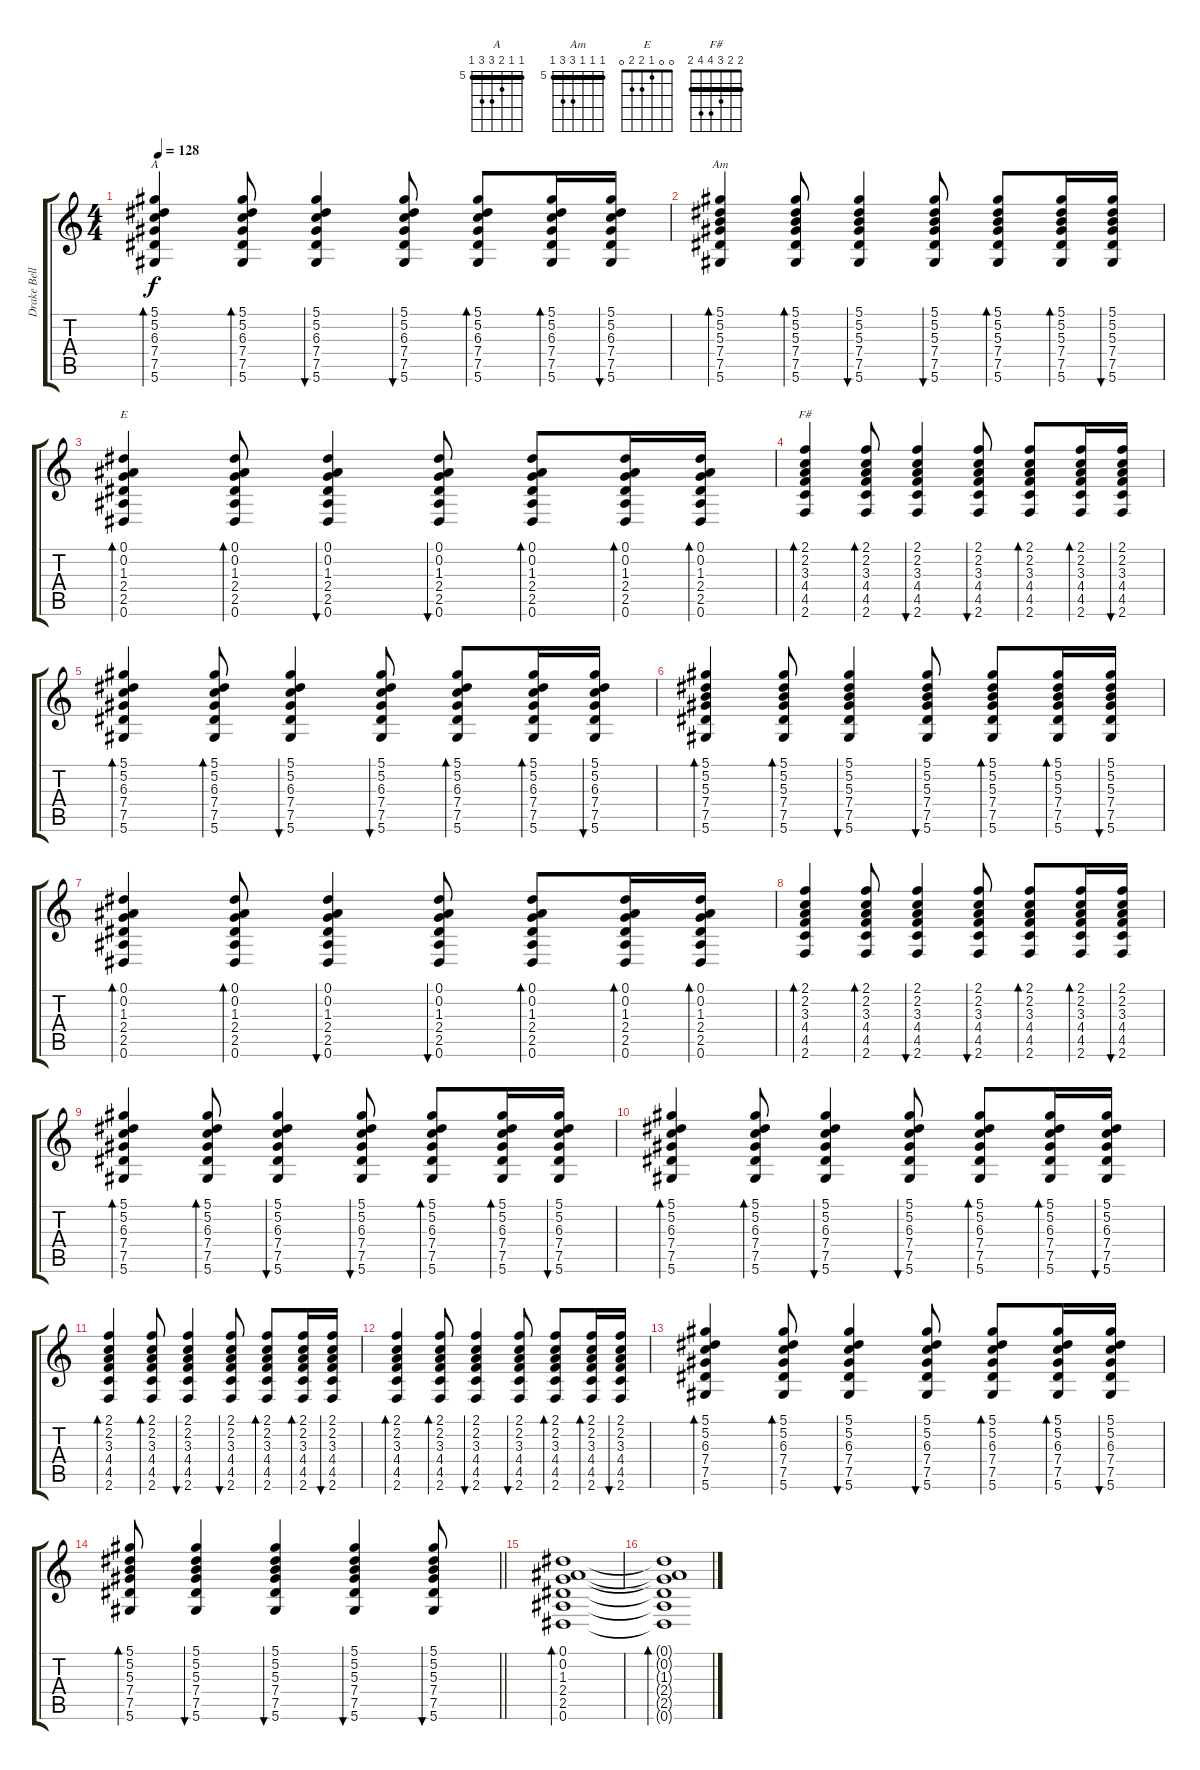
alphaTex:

\track ("Drake Bell" "Drake Bell") {instrument overdrivenguitar}
\staff {score tabs}
\tuning (Eb4 Bb3 Gb3 Db3 Ab2 Eb2) {hide}
\chord ("A" 5 5 6 7 7 5) {firstfret 5 barre 5}
\chord ("Am" 5 5 5 7 7 5) {firstfret 5 barre 5}
\chord ("E" 0 0 1 2 2 0)
\chord ("F#" 2 2 3 4 4 2) {barre 2}
\ts (4 4)
\tempo 128
\clef g2
\ks c
(5.1 5.2 6.3 7.4 7.5 5.6).4{bd 60 ch "A" dy f} (5.1 5.2 6.3 7.4 7.5 5.6).8{bd 60} (5.1 5.2 6.3 7.4 7.5 5.6).4{bu 60} (5.1 5.2 6.3 7.4 7.5 5.6).8{bu 60} (5.1 5.2 6.3 7.4 7.5 5.6).8{bd 60} (5.1 5.2 6.3 7.4 7.5 5.6).16{bd 60} (5.1 5.2 6.3 7.4 7.5 5.6).16{bu 60} |
(5.1 5.2 5.3 7.4 7.5 5.6).4{bd 60 ch "Am"} (5.1 5.2 5.3 7.4 7.5 5.6).8{bd 60} (5.1 5.2 5.3 7.4 7.5 5.6).4{bu 60} (5.1 5.2 5.3 7.4 7.5 5.6).8{bu 60} (5.1 5.2 5.3 7.4 7.5 5.6).8{bd 60} (5.1 5.2 5.3 7.4 7.5 5.6).16{bd 60} (5.1 5.2 5.3 7.4 7.5 5.6).16{bu 60} |
(0.1 0.2 1.3 2.4 2.5 0.6).4{bd 60 ch "E"} (0.1 0.2 1.3 2.4 2.5 0.6).8{bd 60} (0.1 0.2 1.3 2.4 2.5 0.6).4{bu 60} (0.1 0.2 1.3 2.4 2.5 0.6).8{bu 60} (0.1 0.2 1.3 2.4 2.5 0.6).8{bd 60} (0.1 0.2 1.3 2.4 2.5 0.6).16{bd 60} (0.1 0.2 1.3 2.4 2.5 0.6).16{bd 60} |
(2.1 2.2 3.3 4.4 4.5 2.6).4{bd 60 ch "F#"} (2.1 2.2 3.3 4.4 4.5 2.6).8{bd 60} (2.1 2.2 3.3 4.4 4.5 2.6).4{bu 60} (2.1 2.2 3.3 4.4 4.5 2.6).8{bu 60} (2.1 2.2 3.3 4.4 4.5 2.6).8{bd 60} (2.1 2.2 3.3 4.4 4.5 2.6).16{bd 60} (2.1 2.2 3.3 4.4 4.5 2.6).16{bu 60} |
(5.1 5.2 6.3 7.4 7.5 5.6).4{bd 60} (5.1 5.2 6.3 7.4 7.5 5.6).8{bd 60} (5.1 5.2 6.3 7.4 7.5 5.6).4{bu 60} (5.1 5.2 6.3 7.4 7.5 5.6).8{bu 60} (5.1 5.2 6.3 7.4 7.5 5.6).8{bd 60} (5.1 5.2 6.3 7.4 7.5 5.6).16{bd 60} (5.1 5.2 6.3 7.4 7.5 5.6).16{bu 60} |
(5.1 5.2 5.3 7.4 7.5 5.6).4{bd 60} (5.1 5.2 5.3 7.4 7.5 5.6).8{bd 60} (5.1 5.2 5.3 7.4 7.5 5.6).4{bu 60} (5.1 5.2 5.3 7.4 7.5 5.6).8{bu 60} (5.1 5.2 5.3 7.4 7.5 5.6).8{bd 60} (5.1 5.2 5.3 7.4 7.5 5.6).16{bd 60} (5.1 5.2 5.3 7.4 7.5 5.6).16{bu 60} |
(0.1 0.2 1.3 2.4 2.5 0.6).4{bd 60} (0.1 0.2 1.3 2.4 2.5 0.6).8{bd 60} (0.1 0.2 1.3 2.4 2.5 0.6).4{bu 60} (0.1 0.2 1.3 2.4 2.5 0.6).8{bu 60} (0.1 0.2 1.3 2.4 2.5 0.6).8{bd 60} (0.1 0.2 1.3 2.4 2.5 0.6).16{bd 60} (0.1 0.2 1.3 2.4 2.5 0.6).16{bd 60} |
(2.1 2.2 3.3 4.4 4.5 2.6).4{bd 60} (2.1 2.2 3.3 4.4 4.5 2.6).8{bd 60} (2.1 2.2 3.3 4.4 4.5 2.6).4{bu 60} (2.1 2.2 3.3 4.4 4.5 2.6).8{bu 60} (2.1 2.2 3.3 4.4 4.5 2.6).8{bd 60} (2.1 2.2 3.3 4.4 4.5 2.6).16{bd 60} (2.1 2.2 3.3 4.4 4.5 2.6).16{bu 60} |
(5.1 5.2 6.3 7.4 7.5 5.6).4{bd 60} (5.1 5.2 6.3 7.4 7.5 5.6).8{bd 60} (5.1 5.2 6.3 7.4 7.5 5.6).4{bu 60} (5.1 5.2 6.3 7.4 7.5 5.6).8{bu 60} (5.1 5.2 6.3 7.4 7.5 5.6).8{bd 60} (5.1 5.2 6.3 7.4 7.5 5.6).16{bd 60} (5.1 5.2 6.3 7.4 7.5 5.6).16{bu 60} |
(5.1 5.2 6.3 7.4 7.5 5.6).4{bd 60} (5.1 5.2 6.3 7.4 7.5 5.6).8{bd 60} (5.1 5.2 6.3 7.4 7.5 5.6).4{bu 60} (5.1 5.2 6.3 7.4 7.5 5.6).8{bu 60} (5.1 5.2 6.3 7.4 7.5 5.6).8{bd 60} (5.1 5.2 6.3 7.4 7.5 5.6).16{bd 60} (5.1 5.2 6.3 7.4 7.5 5.6).16{bu 60} |
(2.1 2.2 3.3 4.4 4.5 2.6).4{bd 60} (2.1 2.2 3.3 4.4 4.5 2.6).8{bd 60} (2.1 2.2 3.3 4.4 4.5 2.6).4{bu 60} (2.1 2.2 3.3 4.4 4.5 2.6).8{bu 60} (2.1 2.2 3.3 4.4 4.5 2.6).8{bd 60} (2.1 2.2 3.3 4.4 4.5 2.6).16{bd 60} (2.1 2.2 3.3 4.4 4.5 2.6).16{bu 60} |
(2.1 2.2 3.3 4.4 4.5 2.6).4{bd 60} (2.1 2.2 3.3 4.4 4.5 2.6).8{bd 60} (2.1 2.2 3.3 4.4 4.5 2.6).4{bu 60} (2.1 2.2 3.3 4.4 4.5 2.6).8{bu 60} (2.1 2.2 3.3 4.4 4.5 2.6).8{bd 60} (2.1 2.2 3.3 4.4 4.5 2.6).16{bd 60} (2.1 2.2 3.3 4.4 4.5 2.6).16{bu 60} |
(5.1 5.2 6.3 7.4 7.5 5.6).4{bd 60} (5.1 5.2 6.3 7.4 7.5 5.6).8{bd 60} (5.1 5.2 6.3 7.4 7.5 5.6).4{bu 60} (5.1 5.2 6.3 7.4 7.5 5.6).8{bu 60} (5.1 5.2 6.3 7.4 7.5 5.6).8{bd 60} (5.1 5.2 6.3 7.4 7.5 5.6).16{bd 60} (5.1 5.2 6.3 7.4 7.5 5.6).16{bu 60} |
\barLineRight lightlight
(5.1 5.2 5.3 7.4 7.5 5.6).8{bd 60} (5.1 5.2 5.3 7.4 7.5 5.6).4{bu 60} (5.1 5.2 5.3 7.4 7.5 5.6).4{bu 60} (5.1 5.2 5.3 7.4 7.5 5.6).4{bu 60} (5.1 5.2 5.3 7.4 7.5 5.6).8{bu 60} |
(0.1 0.2 1.3 2.4 2.5 0.6).1{bd 60} |
(0.1{t} 0.2{t} 1.3{t} 2.4{t} 2.5{t} 0.6{t}).1{bd 60}
